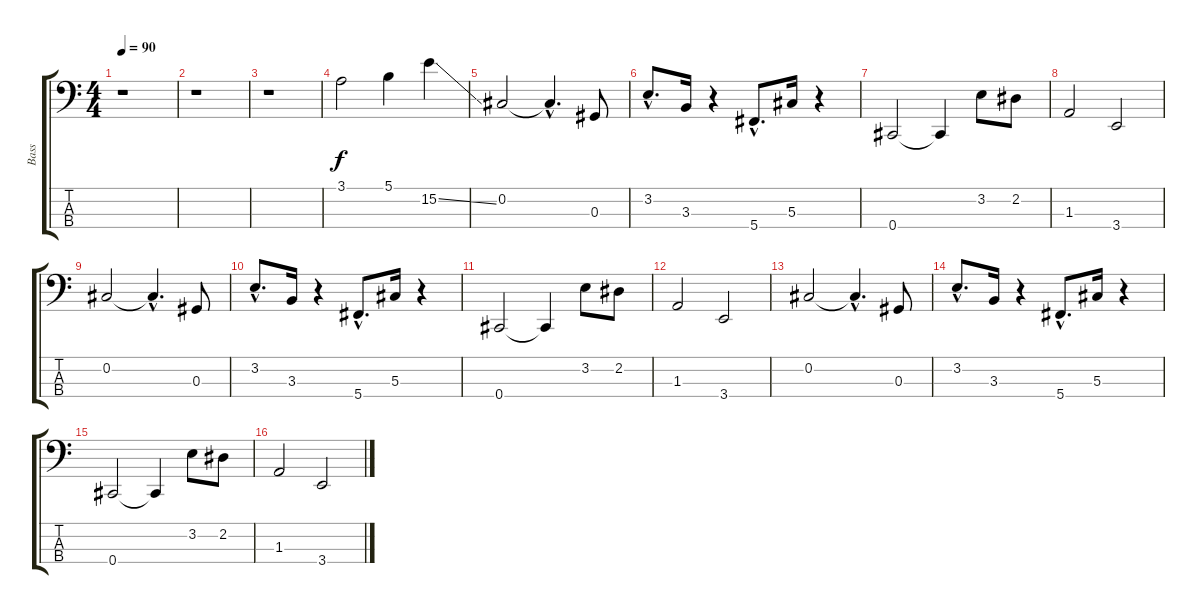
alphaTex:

\track ("Bass" "Bass") {instrument electricbassfinger}
\staff {score tabs}
\tuning (Gb2 Db2 Ab1 Db1) {hide}
\ts (4 4)
\tempo 90
\clef f4
\ks c
r.1{dy f instrument electricbassfinger} |
r.1 |
r.1 |
3.1.2 5.1.4 15.2{ss}.4 |
0.2.2 0.2{hac t}.4{d} 0.3.8 |
3.2{hac}.8{d} 3.3.16 r.4 5.4{hac}.8{d} 5.3.16 r.4 |
0.4.2 0.4{t}.4 3.2.8 2.2.8 |
1.3.2 3.4.2 |
0.2.2 0.2{hac t}.4{d} 0.3.8 |
3.2{hac}.8{d} 3.3.16 r.4 5.4{hac}.8{d} 5.3.16 r.4 |
0.4.2 0.4{t}.4 3.2.8 2.2.8 |
1.3.2 3.4.2 |
0.2.2 0.2{hac t}.4{d} 0.3.8 |
3.2{hac}.8{d} 3.3.16 r.4 5.4{hac}.8{d} 5.3.16 r.4 |
0.4.2 0.4{t}.4 3.2.8 2.2.8 |
1.3.2 3.4.2
